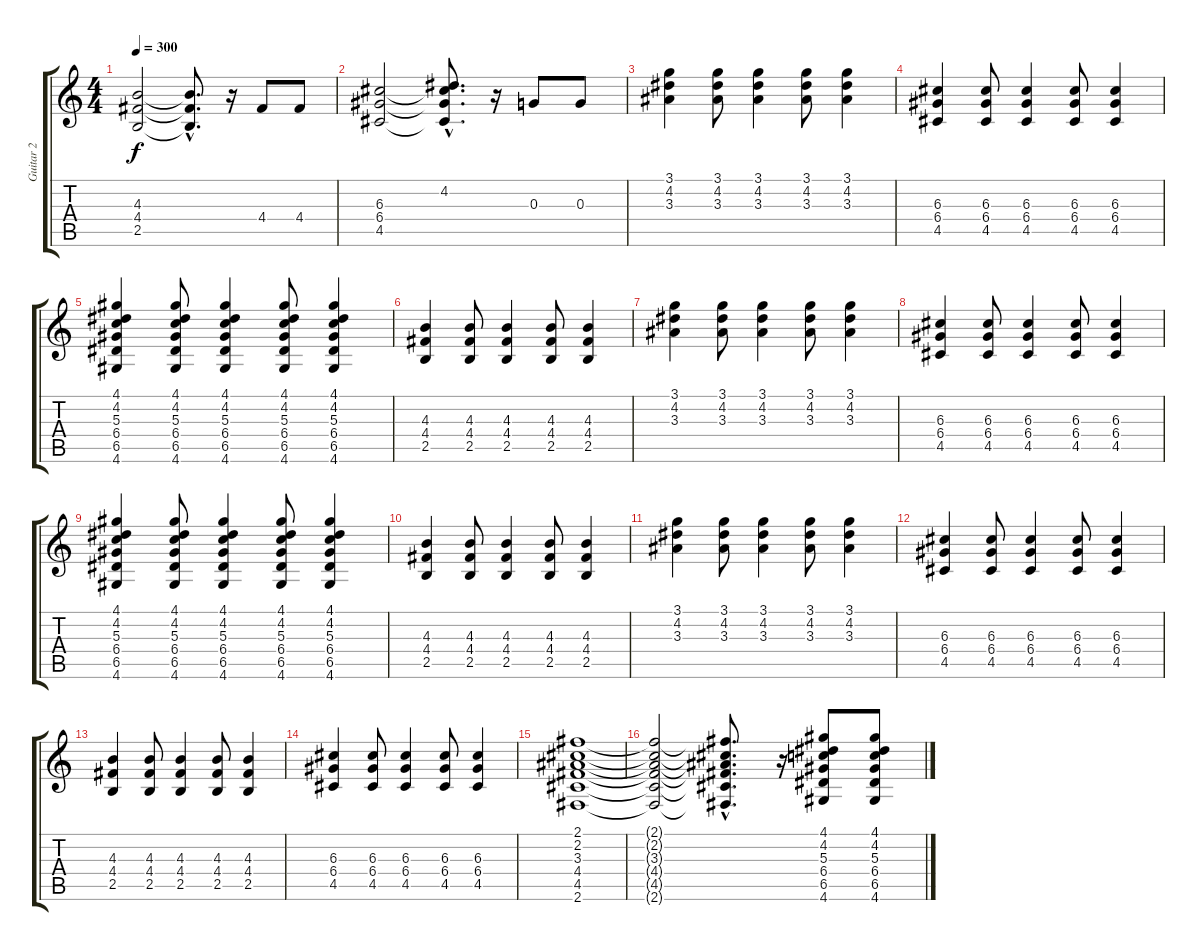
\track ("Guitar 2" "Guitar 2") {instrument distortionguitar}
\staff {score tabs}
\tuning (E4 B3 G3 D3 A2 E2) {hide}
\ts (4 4)
\tempo 300
\clef g2
\ks c
(4.3 4.4 2.5).2{dy f} (4.3{hac t} 4.4{hac t} 2.5{hac t}).8{d} r.16 4.4.8 4.4.8 |
(6.3 6.4 4.5).2 (4.2{hac t} 6.3{hac t} 6.4{hac t} 4.5{hac t}).8{d} r.16 0.3.8 0.3.8 |
(3.1 4.2 3.3).4 (3.1 4.2 3.3).8 (3.1 4.2 3.3).4 (3.1 4.2 3.3).8 (3.1 4.2 3.3).4 |
(6.3 6.4 4.5).4 (6.3 6.4 4.5).8 (6.3 6.4 4.5).4 (6.3 6.4 4.5).8 (6.3 6.4 4.5).4 |
(4.1 4.2 5.3 6.4 6.5 4.6).4 (4.1 4.2 5.3 6.4 6.5 4.6).8 (4.1 4.2 5.3 6.4 6.5 4.6).4 (4.1 4.2 5.3 6.4 6.5 4.6).8 (4.1 4.2 5.3 6.4 6.5 4.6).4 |
(4.3 4.4 2.5).4 (4.3 4.4 2.5).8 (4.3 4.4 2.5).4 (4.3 4.4 2.5).8 (4.3 4.4 2.5).4 |
(3.1 4.2 3.3).4 (3.1 4.2 3.3).8 (3.1 4.2 3.3).4 (3.1 4.2 3.3).8 (3.1 4.2 3.3).4 |
(6.3 6.4 4.5).4 (6.3 6.4 4.5).8 (6.3 6.4 4.5).4 (6.3 6.4 4.5).8 (6.3 6.4 4.5).4 |
(4.1 4.2 5.3 6.4 6.5 4.6).4 (4.1 4.2 5.3 6.4 6.5 4.6).8 (4.1 4.2 5.3 6.4 6.5 4.6).4 (4.1 4.2 5.3 6.4 6.5 4.6).8 (4.1 4.2 5.3 6.4 6.5 4.6).4 |
(4.3 4.4 2.5).4 (4.3 4.4 2.5).8 (4.3 4.4 2.5).4 (4.3 4.4 2.5).8 (4.3 4.4 2.5).4 |
(3.1 4.2 3.3).4 (3.1 4.2 3.3).8 (3.1 4.2 3.3).4 (3.1 4.2 3.3).8 (3.1 4.2 3.3).4 |
(6.3 6.4 4.5).4 (6.3 6.4 4.5).8 (6.3 6.4 4.5).4 (6.3 6.4 4.5).8 (6.3 6.4 4.5).4 |
(4.3 4.4 2.5).4 (4.3 4.4 2.5).8 (4.3 4.4 2.5).4 (4.3 4.4 2.5).8 (4.3 4.4 2.5).4 |
(6.3 6.4 4.5).4 (6.3 6.4 4.5).8 (6.3 6.4 4.5).4 (6.3 6.4 4.5).8 (6.3 6.4 4.5).4 |
(2.1 2.2 3.3 4.4 4.5 2.6).1 |
(2.1{t} 2.2{t} 3.3{t} 4.4{t} 4.5{t} 2.6{t}).2 (2.1{hac t} 2.2{hac t} 3.3{hac t} 4.4{hac t} 4.5{hac t} 2.6{hac t}).8{d} r.16 (4.1 4.2 5.3 6.4 6.5 4.6).8 (4.1 4.2 5.3 6.4 6.5 4.6).8
